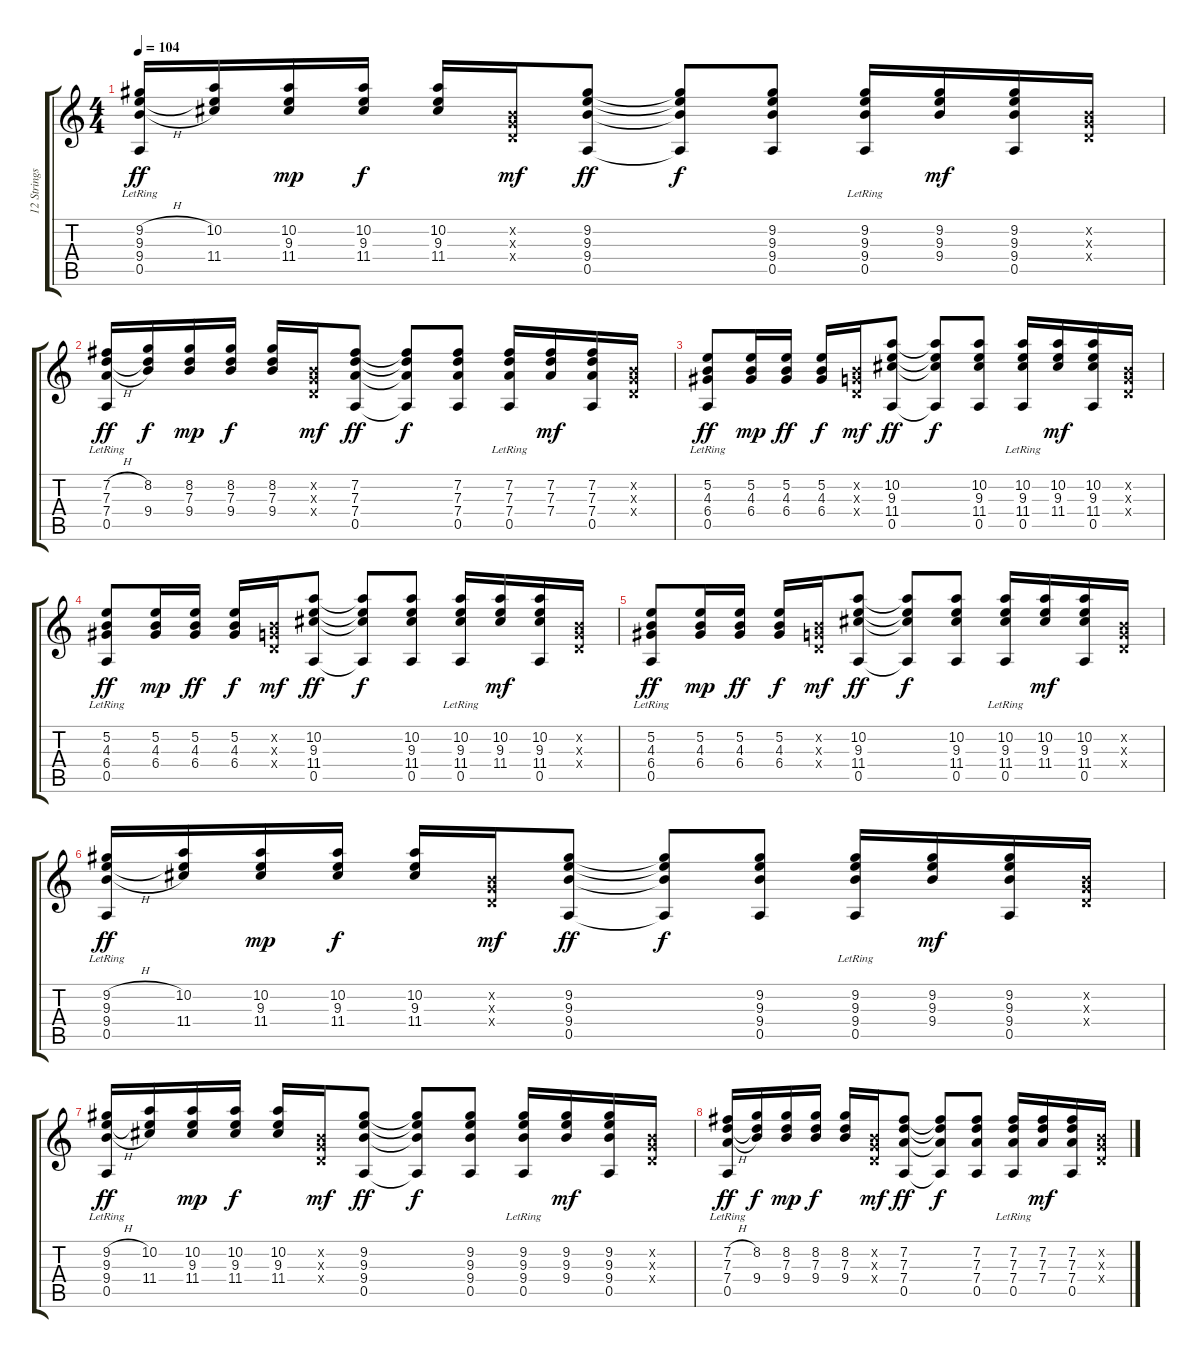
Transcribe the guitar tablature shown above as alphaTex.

\track ("12 Strings" "12 Strings") {instrument acousticguitarsteel}
\staff {score tabs}
\tuning (E4 B3 G3 D3 A2 E2) {hide}
\ts (4 4)
\tempo 104
\clef g2
\ks c
(9.2{h} 9.3{lr} 9.4{h} 0.5{lr}).16{dy ff} (10.2 9.3{t} 11.4).16 (10.2 9.3 11.4).16{dy mp} (10.2 9.3 11.4).16{dy f} (10.2 9.3 11.4).16 (0.2{x} 0.3{x} 0.4{x}).16{dy mf} (9.2 9.3 9.4 0.5).8{dy ff} (9.2{t} 9.3{t} 9.4{t} 0.5{t}).8{dy f} (9.2 9.3 9.4 0.5).8 (9.2 9.3 9.4 0.5{lr}).16 (9.2 9.3 9.4).16{dy mf} (9.2 9.3 9.4 0.5).16 (0.2{x} 0.3{x} 0.4{x}).16 |
(7.2{h} 7.3{lr} 7.4{h} 0.5{lr}).16{dy ff} (8.2 7.3{t} 9.4).16{dy f} (8.2 7.3 9.4).16{dy mp} (8.2 7.3 9.4).16{dy f} (8.2 7.3 9.4).16 (0.2{x} 0.3{x} 0.4{x}).16{dy mf} (7.2 7.3 7.4 0.5).8{dy ff} (7.2{t} 7.3{t} 7.4{t} 0.5{t}).8{dy f} (7.2 7.3 7.4 0.5).8 (7.2 7.3 7.4 0.5{lr}).16 (7.2 7.3 7.4).16{dy mf} (7.2 7.3 7.4 0.5).16 (0.2{x} 0.3{x} 0.4{x}).16 |
(5.2 4.3 6.4 0.5{lr}).8{dy ff} (5.2 4.3 6.4).16{dy mp} (5.2 4.3 6.4).16{dy ff} (5.2 4.3 6.4).16{dy f} (0.2{x} 0.3{x} 0.4{x}).16{dy mf} (10.2 9.3 11.4 0.5).8{dy ff} (10.2{t} 9.3{t} 11.4{t} 0.5{t}).8{dy f} (10.2 9.3 11.4 0.5).8 (10.2 9.3 11.4 0.5{lr}).16 (10.2 9.3 11.4).16{dy mf} (10.2 9.3 11.4 0.5).16 (0.2{x} 0.3{x} 0.4{x}).16 |
(5.2 4.3 6.4 0.5{lr}).8{dy ff} (5.2 4.3 6.4).16{dy mp} (5.2 4.3 6.4).16{dy ff} (5.2 4.3 6.4).16{dy f} (0.2{x} 0.3{x} 0.4{x}).16{dy mf} (10.2 9.3 11.4 0.5).8{dy ff} (10.2{t} 9.3{t} 11.4{t} 0.5{t}).8{dy f} (10.2 9.3 11.4 0.5).8 (10.2 9.3 11.4 0.5{lr}).16 (10.2 9.3 11.4).16{dy mf} (10.2 9.3 11.4 0.5).16 (0.2{x} 0.3{x} 0.4{x}).16 |
(5.2 4.3 6.4 0.5{lr}).8{dy ff} (5.2 4.3 6.4).16{dy mp} (5.2 4.3 6.4).16{dy ff} (5.2 4.3 6.4).16{dy f} (0.2{x} 0.3{x} 0.4{x}).16{dy mf} (10.2 9.3 11.4 0.5).8{dy ff} (10.2{t} 9.3{t} 11.4{t} 0.5{t}).8{dy f} (10.2 9.3 11.4 0.5).8 (10.2 9.3 11.4 0.5{lr}).16 (10.2 9.3 11.4).16{dy mf} (10.2 9.3 11.4 0.5).16 (0.2{x} 0.3{x} 0.4{x}).16 |
(9.2{h} 9.3{lr} 9.4{h} 0.5{lr}).16{dy ff} (10.2 9.3{t} 11.4).16 (10.2 9.3 11.4).16{dy mp} (10.2 9.3 11.4).16{dy f} (10.2 9.3 11.4).16 (0.2{x} 0.3{x} 0.4{x}).16{dy mf} (9.2 9.3 9.4 0.5).8{dy ff} (9.2{t} 9.3{t} 9.4{t} 0.5{t}).8{dy f} (9.2 9.3 9.4 0.5).8 (9.2 9.3 9.4 0.5{lr}).16 (9.2 9.3 9.4).16{dy mf} (9.2 9.3 9.4 0.5).16 (0.2{x} 0.3{x} 0.4{x}).16 |
(9.2{h} 9.3{lr} 9.4{h} 0.5{lr}).16{dy ff} (10.2 9.3{t} 11.4).16 (10.2 9.3 11.4).16{dy mp} (10.2 9.3 11.4).16{dy f} (10.2 9.3 11.4).16 (0.2{x} 0.3{x} 0.4{x}).16{dy mf} (9.2 9.3 9.4 0.5).8{dy ff} (9.2{t} 9.3{t} 9.4{t} 0.5{t}).8{dy f} (9.2 9.3 9.4 0.5).8 (9.2 9.3 9.4 0.5{lr}).16 (9.2 9.3 9.4).16{dy mf} (9.2 9.3 9.4 0.5).16 (0.2{x} 0.3{x} 0.4{x}).16 |
(7.2{h} 7.3{lr} 7.4{h} 0.5{lr}).16{dy ff} (8.2 7.3{t} 9.4).16{dy f} (8.2 7.3 9.4).16{dy mp} (8.2 7.3 9.4).16{dy f} (8.2 7.3 9.4).16 (0.2{x} 0.3{x} 0.4{x}).16{dy mf} (7.2 7.3 7.4 0.5).8{dy ff} (7.2{t} 7.3{t} 7.4{t} 0.5{t}).8{dy f} (7.2 7.3 7.4 0.5).8 (7.2 7.3 7.4 0.5{lr}).16 (7.2 7.3 7.4).16{dy mf} (7.2 7.3 7.4 0.5).16 (0.2{x} 0.3{x} 0.4{x}).16
